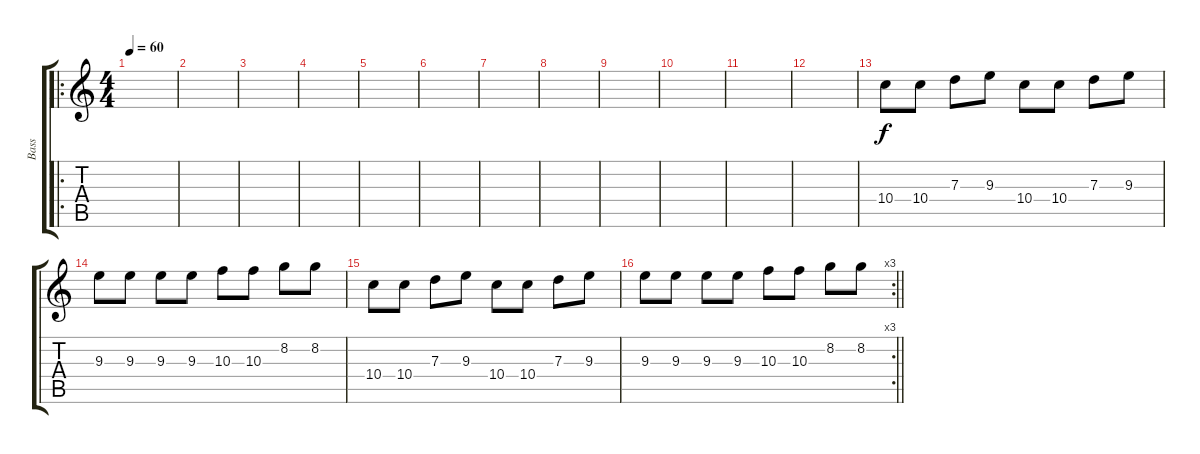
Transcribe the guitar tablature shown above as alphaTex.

\track ("Bass" "Bass") {instrument electricbassfinger}
\staff {score tabs}
\tuning (E4 B3 G3 D3 A2 E2) {hide}
\ro
\ts (4 4)
\tempo 60
\clef g2
\ks c
|
|
|
|
|
|
|
|
|
|
|
|
10.4.8 10.4.8 7.3.8 9.3.8 10.4.8 10.4.8 7.3.8 9.3.8 |
9.3.8 9.3.8 9.3.8 9.3.8 10.3.8 10.3.8 8.2.8 8.2.8 |
10.4.8 10.4.8 7.3.8 9.3.8 10.4.8 10.4.8 7.3.8 9.3.8 |
\rc 3
\barLineRight lightlight
9.3.8 9.3.8 9.3.8 9.3.8 10.3.8 10.3.8 8.2.8 8.2.8
